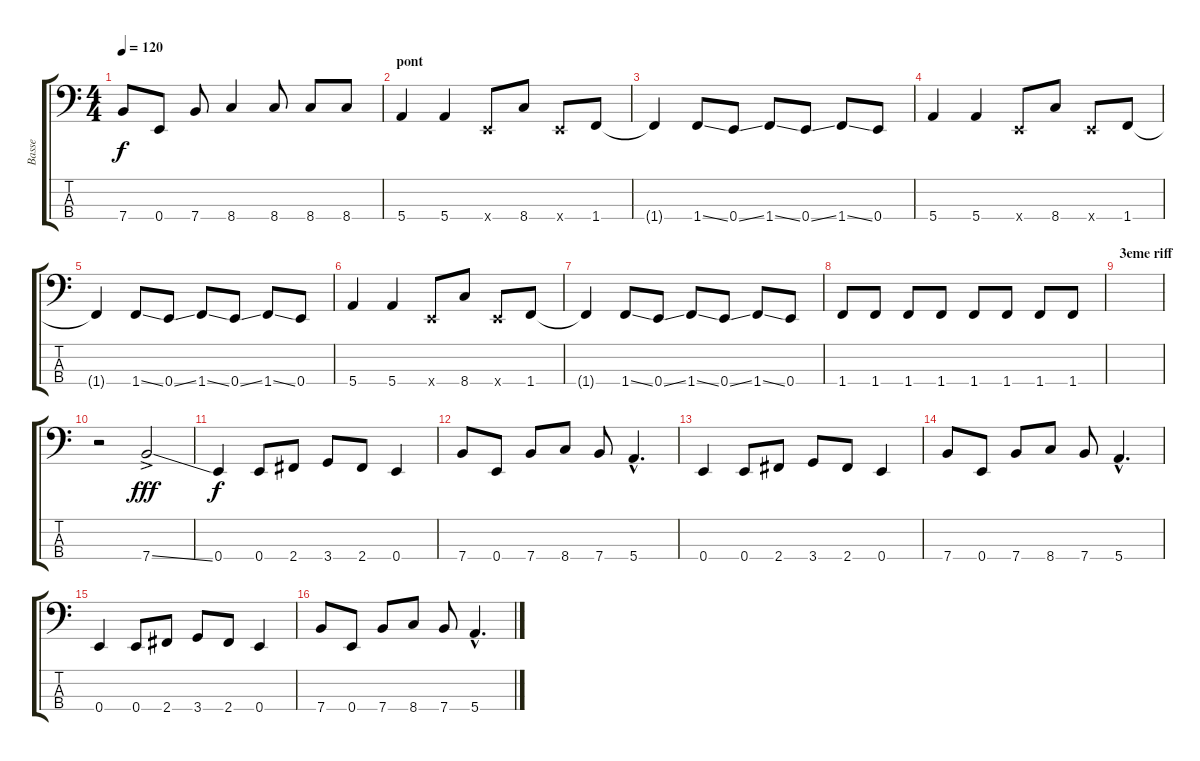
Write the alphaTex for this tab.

\track ("Basse" "Basse") {instrument electricbassfinger}
\staff {score tabs}
\tuning (G2 D2 A1 E1) {hide}
\ts (4 4)
\tempo 120
\clef f4
\ks c
7.4.8{dy f} 0.4.8 7.4.8 8.4.4 8.4.8 8.4.8 8.4.8 |
\section ("" "pont")
5.4.4 5.4.4 0.4{x}.8 8.4.8 0.4{x}.8 1.4.8 |
1.4{t}.4 1.4{ss}.8 0.4{ss}.8 1.4{ss}.8 0.4{ss}.8 1.4{ss}.8 0.4.8 |
5.4.4 5.4.4 0.4{x}.8 8.4.8 0.4{x}.8 1.4.8 |
1.4{t}.4 1.4{ss}.8 0.4{ss}.8 1.4{ss}.8 0.4{ss}.8 1.4{ss}.8 0.4.8 |
5.4.4 5.4.4 0.4{x}.8 8.4.8 0.4{x}.8 1.4.8 |
1.4{t}.4 1.4{ss}.8 0.4{ss}.8 1.4{ss}.8 0.4{ss}.8 1.4{ss}.8 0.4.8 |
1.4.8 1.4.8 1.4.8 1.4.8 1.4.8 1.4.8 1.4.8 1.4.8 |
\section ("" "3eme riff")
|
r.2 7.4{ss ac}.2{dy fff} |
0.4.4{dy f} 0.4.8 2.4.8 3.4.8 2.4.8 0.4.4 |
7.4.8 0.4.8 7.4.8 8.4.8 7.4.8 5.4{hac}.4{d} |
0.4.4 0.4.8 2.4.8 3.4.8 2.4.8 0.4.4 |
7.4.8 0.4.8 7.4.8 8.4.8 7.4.8 5.4{hac}.4{d} |
0.4.4 0.4.8 2.4.8 3.4.8 2.4.8 0.4.4 |
7.4.8 0.4.8 7.4.8 8.4.8 7.4.8 5.4{hac}.4{d}
